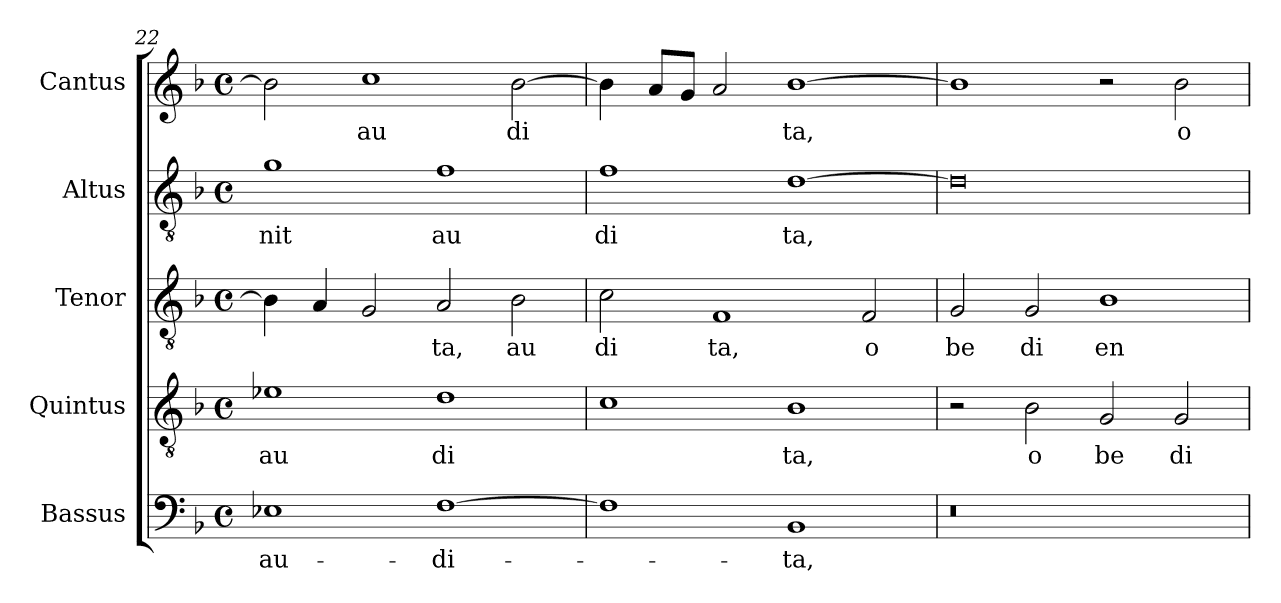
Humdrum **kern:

**kern	**text	**kern	**text	**kern	**text	**kern	**text	**kern	**text
*part5	*part5	*part4	*part4	*part3	*part3	*part2	*part2	*part1	*part1
*staff5	*staff5	*staff4	*staff4	*staff3	*staff3	*staff2	*staff2	*staff1	*staff1
*I"Bassus	*	*I"Quintus	*	*I"Tenor	*	*I"Altus	*	*I"Cantus	*
*clefF4	*	*clefGv2	*	*clefGv2	*	*clefGv2	*	*clefG2	*
*k[b-]	*	*k[b-]	*	*k[b-]	*	*k[b-]	*	*k[b-]	*
*F:	*	*F:	*	*F:	*	*F:	*	*F:	*
*M4/4	*	*M4/4	*	*M4/4	*	*M4/4	*	*M4/4	*
*met(c)	*	*met(c)	*	*met(c)	*	*met(c)	*	*met(c)	*
=22	=22	=22	=22	=22	=22	=22	=22	=22	=22
!	!LO:LY:b:cj	!	!LO:LY:b:cj	!	!	!	!LO:LY:b:cj	!	!
1E-X	au-	1e-X	au	4B-\]	.	1g	nit	2b-\]	.
.	.	.	.	4A/	.	.	.	.	.
!	!	!	!	!	!	!	!	!	!LO:LY:b:cj
.	.	.	.	2G/	.	.	.	1cc	au
!	!LO:LY:b:cj	!	!LO:LY:b:cj	!	!LO:LY:b:cj	!	!LO:LY:b:cj	!	!
[>1F	-di-	1d	di	2A/	ta,	1f	au	.	.
!	!	!	!	!	!LO:LY:b:cj	!	!	!	!LO:LY:b:cj
.	.	.	.	2B-\	au	.	.	[>2b-\	di
=23	=23	=23	=23	=23	=23	=23	=23	=23	=23
!	!	!	!	!	!LO:LY:b:cj	!	!LO:LY:b:cj	!	!
1F]	.	1c	.	2c\	di	1f	di	4b-\]	.
.	.	.	.	.	.	.	.	8a/L	.
.	.	.	.	.	.	.	.	8g/J	.
!	!	!	!	!	!LO:LY:b:cj	!	!	!	!
.	.	.	.	1F	ta,	.	.	2a/	.
!	!LO:LY:b:cj	!	!LO:LY:b:cj	!	!	!	!LO:LY:b:cj	!	!LO:LY:b:cj
1BB-	-ta,	1B-	ta,	.	.	[>1d	ta,	[>1b-	ta,
!	!	!	!	!	!LO:LY:b:cj	!	!	!	!
.	.	.	.	2F/	o	.	.	.	.
=24	=24	=24	=24	=24	=24	=24	=24	=24	=24
!	!	!	!	!	!LO:LY:b:cj	!	!	!	!
0r	.	2r	.	2G/	be	0d]	.	1b-]	.
!	!	!	!LO:LY:b:cj	!	!LO:LY:b:cj	!	!	!	!
.	.	2B-\	o	2G/	di	.	.	.	.
!	!	!	!LO:LY:b:cj	!	!LO:LY:b:cj	!	!	!	!
.	.	2G/	be	1B-	en	.	.	2r	.
!	!	!	!LO:LY:b:cj	!	!	!	!	!	!LO:LY:b:cj
.	.	2G/	di	.	.	.	.	2b-\	o
=	=	=	=	=	=	=	=	=	=
*-	*-	*-	*-	*-	*-	*-	*-	*-	*-
